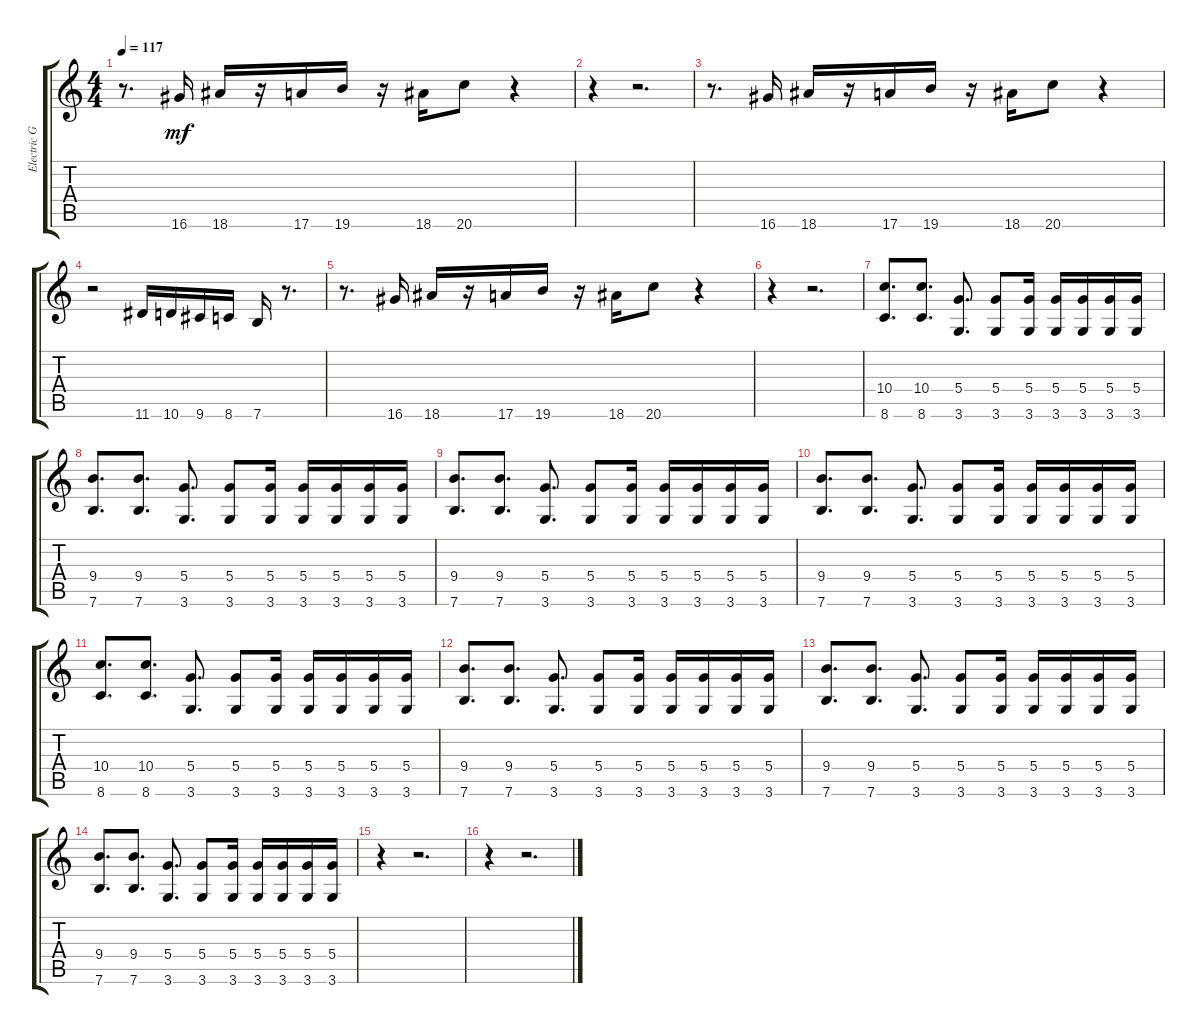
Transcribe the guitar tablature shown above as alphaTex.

\track ("Electric Guitar" "Electric G") {instrument electricguitarclean}
\staff {score tabs}
\tuning (E4 B3 G3 D3 A2 E2) {hide}
\ts (4 4)
\tempo 117
\clef g2
\ks c
r.8{d dy mf} 16.6.16 18.6.16 r.16 17.6.16 19.6.16 r.16 18.6.16 20.6.8 r.4 |
r.4 r.2{d} |
r.8{d} 16.6.16 18.6.16 r.16 17.6.16 19.6.16 r.16 18.6.16 20.6.8 r.4 |
r.2 11.6.16 10.6.16 9.6.16 8.6.16 7.6.16 r.8{d} |
r.8{d} 16.6.16 18.6.16 r.16 17.6.16 19.6.16 r.16 18.6.16 20.6.8 r.4 |
r.4 r.2{d} |
(10.4 8.6).8{d} (10.4 8.6).8{d} (5.4 3.6).8{d} (5.4 3.6).8 (5.4 3.6).16 (5.4 3.6).16 (5.4 3.6).16 (5.4 3.6).16 (5.4 3.6).16 |
(9.4 7.6).8{d} (9.4 7.6).8{d} (5.4 3.6).8{d} (5.4 3.6).8 (5.4 3.6).16 (5.4 3.6).16 (5.4 3.6).16 (5.4 3.6).16 (5.4 3.6).16 |
(9.4 7.6).8{d} (9.4 7.6).8{d} (5.4 3.6).8{d} (5.4 3.6).8 (5.4 3.6).16 (5.4 3.6).16 (5.4 3.6).16 (5.4 3.6).16 (5.4 3.6).16 |
(9.4 7.6).8{d} (9.4 7.6).8{d} (5.4 3.6).8{d} (5.4 3.6).8 (5.4 3.6).16 (5.4 3.6).16 (5.4 3.6).16 (5.4 3.6).16 (5.4 3.6).16 |
(10.4 8.6).8{d} (10.4 8.6).8{d} (5.4 3.6).8{d} (5.4 3.6).8 (5.4 3.6).16 (5.4 3.6).16 (5.4 3.6).16 (5.4 3.6).16 (5.4 3.6).16 |
(9.4 7.6).8{d} (9.4 7.6).8{d} (5.4 3.6).8{d} (5.4 3.6).8 (5.4 3.6).16 (5.4 3.6).16 (5.4 3.6).16 (5.4 3.6).16 (5.4 3.6).16 |
(9.4 7.6).8{d} (9.4 7.6).8{d} (5.4 3.6).8{d} (5.4 3.6).8 (5.4 3.6).16 (5.4 3.6).16 (5.4 3.6).16 (5.4 3.6).16 (5.4 3.6).16 |
(9.4 7.6).8{d} (9.4 7.6).8{d} (5.4 3.6).8{d} (5.4 3.6).8 (5.4 3.6).16 (5.4 3.6).16 (5.4 3.6).16 (5.4 3.6).16 (5.4 3.6).16 |
r.4 r.2{d} |
r.4 r.2{d}
